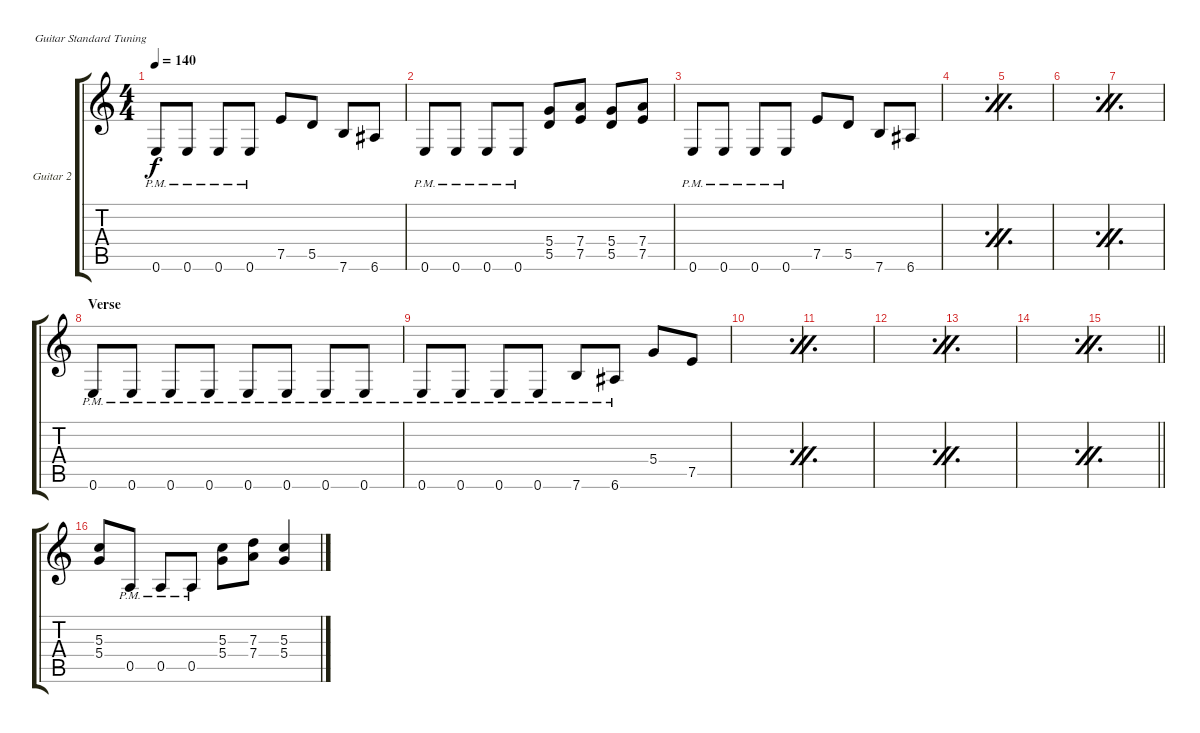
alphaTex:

\defaultSystemsLayout 4
\bracketExtendMode groupsimilarinstruments
\firstSystemTrackNameOrientation horizontal
\otherSystemsTrackNameOrientation horizontal
\track ("Guitar 2" "Guitar 2") {instrument distortionguitar}
\staff {score tabs}
\tuning (E4 B3 G3 D3 A2 E2)
\ts (4 4)
\tempo 140
\clef g2
\scale
0.333333
\ks c
0.6{pm}.8{dy f} 0.6{pm}.8 0.6{pm}.8 0.6{pm}.8 7.5.8 5.5.8 7.6.8 6.6.8 |
\scale
0.333333 0.6{pm}.8 0.6{pm}.8 0.6{pm}.8 0.6{pm}.8 (5.4 5.5).8 (7.4 7.5).8 (5.4 5.5).8 (7.4 7.5).8 |
\scale
0.333333 0.6{pm}.8 0.6{pm}.8 0.6{pm}.8 0.6{pm}.8 7.5.8 5.5.8 7.6.8 6.6.8 |
\simile firstofdouble
\scale
0.333333 |
\simile secondofdouble
\scale
0.333333 |
\simile firstofdouble
\scale
0.333333 |
\simile secondofdouble
\scale
0.333333 |
\section ("" "Verse")
\simile none
\scale
0.333333 0.6{pm}.8 0.6{pm}.8 0.6{pm}.8 0.6{pm}.8 0.6{pm}.8 0.6{pm}.8 0.6{pm}.8 0.6{pm}.8 |
\scale
0.333333 0.6{pm}.8 0.6{pm}.8 0.6{pm}.8 0.6{pm}.8 7.6{pm}.8 6.6{pm}.8 5.4.8 7.5.8 |
\simile firstofdouble
\scale
0.333333 |
\simile secondofdouble
\scale
0.333333 |
\simile firstofdouble
\scale
0.333333 |
\simile secondofdouble
\scale
0.333333 |
\simile firstofdouble
\scale
0.333333 |
\simile secondofdouble
\scale
0.333333
\barLineRight lightlight
|
\simile none
\scale
0.333333 (5.3 5.4).8 0.5{pm}.8 0.5{pm}.8 0.5{pm}.8 (5.3 5.4).8 (7.3 7.4).8 (5.3 5.4).4
